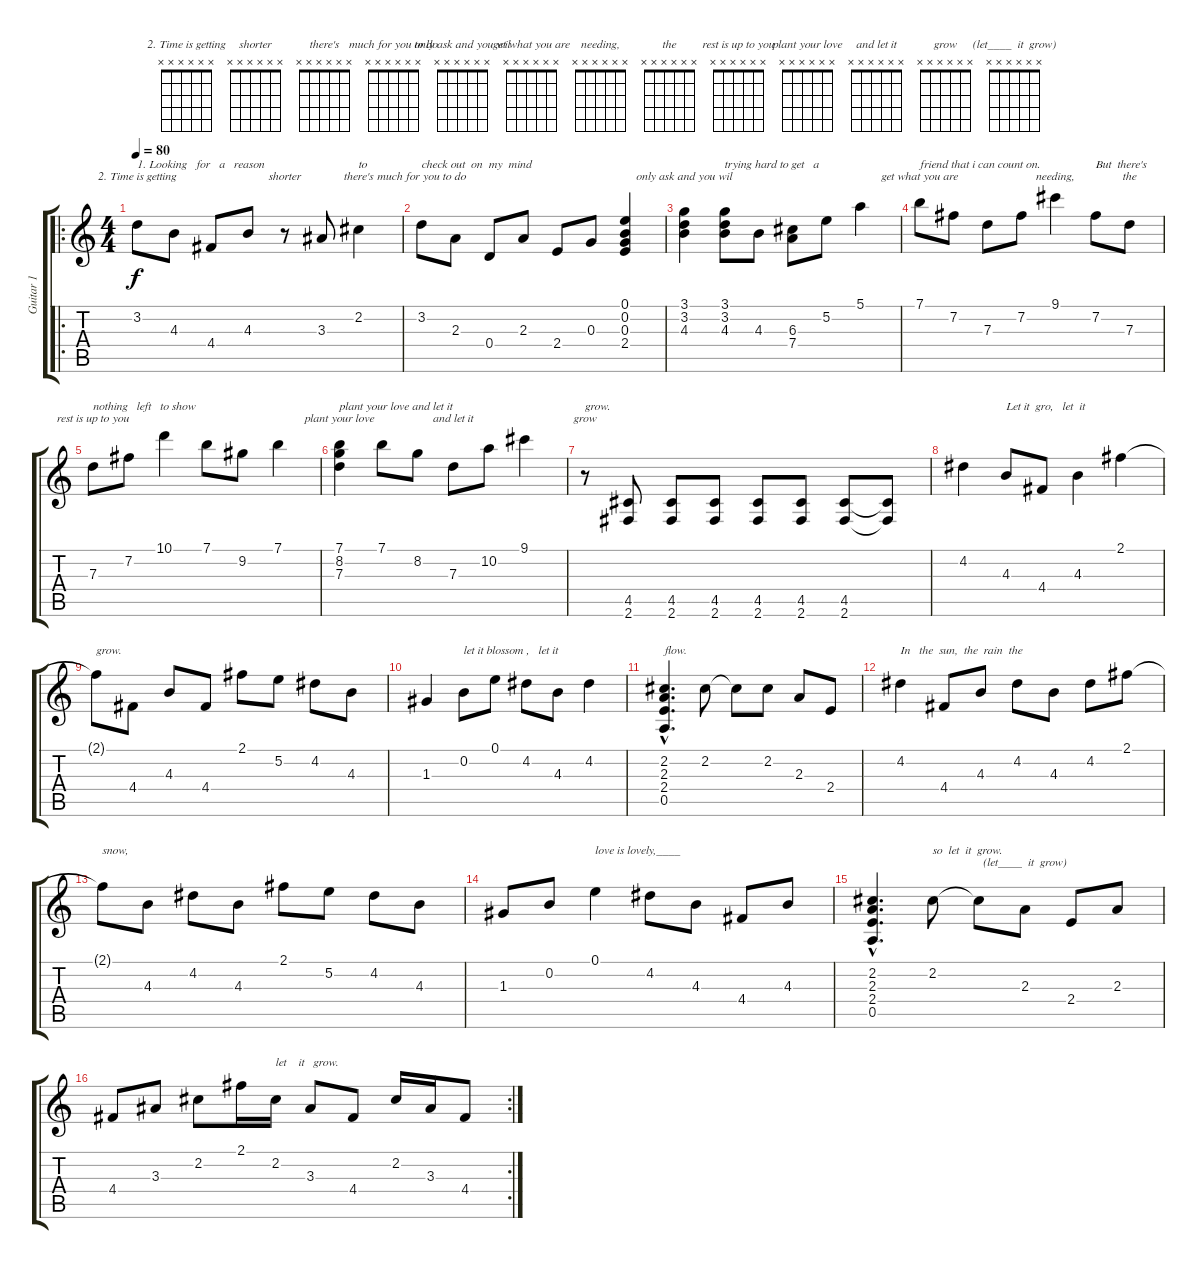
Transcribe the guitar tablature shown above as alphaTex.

\track ("Guitar 1" "Guitar 1") {instrument acousticguitarnylon}
\staff {score tabs}
\tuning (E4 B3 G3 D3 A2 E2) {hide}
\chord ("2. Time is getting " x x x x x x) {firstfret 0}
\chord ("shorter" x x x x x x) {firstfret 0}
\chord ("there's" x x x x x x) {firstfret 0}
\chord ("much for you to do" x x x x x x) {firstfret 0}
\chord ("only ask and you wil" x x x x x x) {firstfret 0}
\chord ("get what you are" x x x x x x) {firstfret 0}
\chord ("needing," x x x x x x) {firstfret 0}
\chord ("the" x x x x x x) {firstfret 0}
\chord ("rest is up to you" x x x x x x) {firstfret 0}
\chord ("plant your love" x x x x x x) {firstfret 0}
\chord ("and let it" x x x x x x) {firstfret 0}
\chord ("grow" x x x x x x) {firstfret 0}
\chord ("(let____  it  grow)" x x x x x x) {firstfret 0}
\ro
\ts (4 4)
\tempo 80
\clef g2
\ks c
3.2.8{ch "2. Time is getting " txt "1. Looking   for   a   reason" dy f} 4.3.8 4.4.8 4.3.8 r.8{ch "shorter"} 3.3.8 2.2.4{ch "there's" txt "to"} |
3.2.8{ch "much for you to do" txt "check out  on  my  mind"} 2.3.8 0.4.8 2.3.8 2.4.8 0.3.8 (0.1 0.2 0.3 2.4).4 |
(3.1 3.2 4.3).4{ch "only ask and you wil"} (3.1 3.2 4.3).8{txt "trying hard to get   a"} 4.3.8 (6.3 7.4).8 5.2.8 5.1.4 |
7.1.8{ch "get what you are" txt "friend that i can count on."} 7.2.8 7.3.8 7.2.8 9.1.4{ch "needing,"} 7.2.8{txt "But  there's"} 7.3.8{ch "the"} |
7.3.8{ch "rest is up to you" txt "nothing   left   to show"} 7.2.8 10.1.4 7.1.8 9.2.8 7.1.4 |
(7.1 8.2 7.3).4{ch "plant your love" txt "plant your love and let it"} 7.1.8 8.2.8 7.3.8{ch "and let it"} 10.2.8 9.1.4 |
r.8{ch "grow" txt "grow."} (4.5 2.6).8 (4.5 2.6).8 (4.5 2.6).8 (4.5 2.6).8 (4.5 2.6).8 (4.5 2.6).8 (4.5{t} 2.6{t}).8 |
4.2.4 4.3.8{txt "Let it  gro,   let  it"} 4.4.8 4.3.4 2.1.4 |
2.1{t}.8{txt "grow."} 4.4.8 4.3.8 4.4.8 2.1.8 5.2.8 4.2.8 4.3.8 |
1.3.4 0.2.8{txt "let it blossom ,   let it"} 0.1.8 4.2.8 4.3.8 4.2.4 |
(2.2{hac} 2.3{hac} 2.4{hac} 0.5{hac}).4{d txt "flow."} 2.2.8 2.2{t}.8 2.2.8 2.3.8 2.4.8 |
4.2.4{txt "In   the  sun,  the  rain  the "} 4.4.8 4.3.8 4.2.8 4.3.8 4.2.8 2.1.8 |
2.1{t}.8{txt "snow,"} 4.3.8 4.2.8 4.3.8 2.1.8 5.2.8 4.2.8 4.3.8 |
1.3.8 0.2.8 0.1.4{txt "love is lovely,____"} 4.2.8 4.3.8 4.4.8 4.3.8 |
(2.2{hac} 2.3{hac} 2.4{hac} 0.5{hac}).4{d} 2.2.8{txt "so  let  it  grow."} 2.2{t}.8 2.3.8{ch "(let____  it  grow)"} 2.4.8 2.3.8 |
\rc 2
4.4.8 3.3.8 2.2.8 2.1.16 2.2.16{txt "let    it   grow."} 3.3.8 4.4.8 2.2.16 3.3.16 4.4.8
